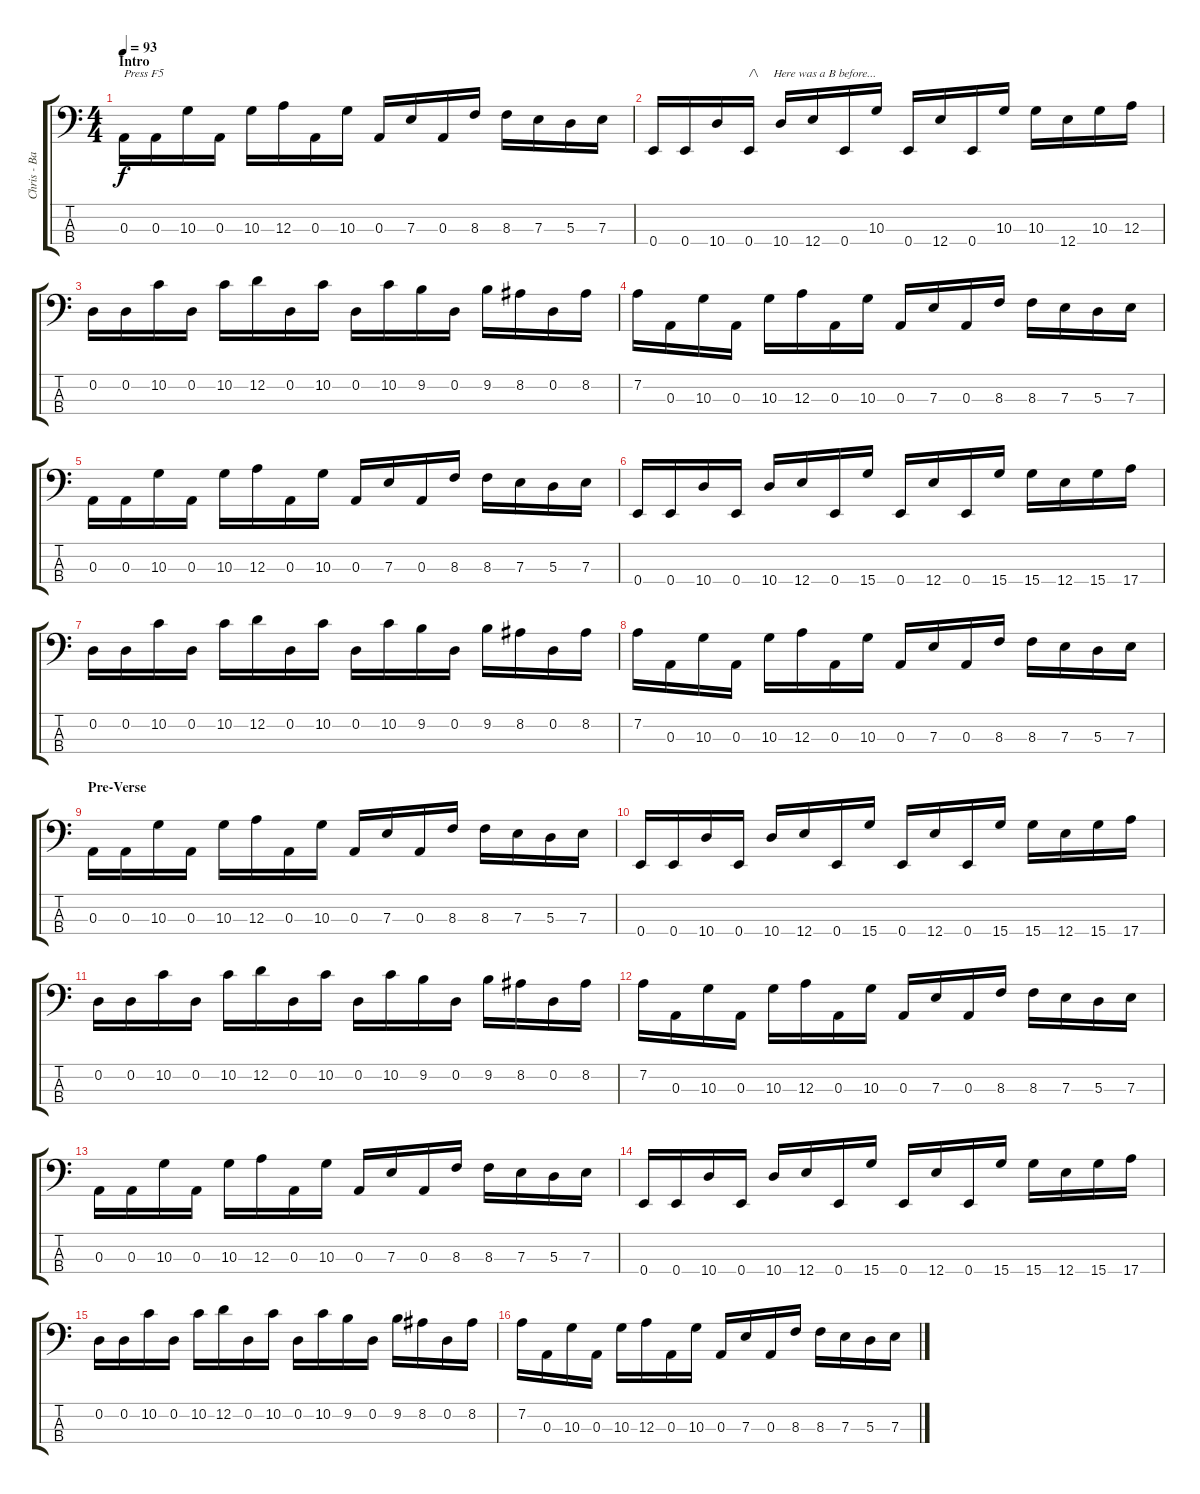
\track ("Chris - Bass" "Chris - Ba") {instrument fretlessbass}
\staff {score tabs}
\tuning (G2 D2 A1 E1) {hide}
\ts (4 4)
\section ("" "Intro")
\tempo 93
\clef f4
\ks c
0.3.16{txt "Press F5" dy f instrument fretlessbass} 0.3.16 10.3.16 0.3.16 10.3.16 12.3.16 0.3.16 10.3.16 0.3.16 7.3.16 0.3.16 8.3.16 8.3.16 7.3.16 5.3.16 7.3.16 |
0.4.16 0.4.16 10.4.16 0.4.16{txt "/\\     Here was a B before..."} 10.4.16 12.4.16 0.4.16 10.3.16 0.4.16 12.4.16 0.4.16 10.3.16 10.3.16 12.4.16 10.3.16 12.3.16 |
0.2.16 0.2.16 10.2.16 0.2.16 10.2.16 12.2.16 0.2.16 10.2.16 0.2.16 10.2.16 9.2.16 0.2.16 9.2.16 8.2.16 0.2.16 8.2.16 |
7.2.16 0.3.16 10.3.16 0.3.16 10.3.16 12.3.16 0.3.16 10.3.16 0.3.16 7.3.16 0.3.16 8.3.16 8.3.16 7.3.16 5.3.16 7.3.16 |
0.3.16 0.3.16 10.3.16 0.3.16 10.3.16 12.3.16 0.3.16 10.3.16 0.3.16 7.3.16 0.3.16 8.3.16 8.3.16 7.3.16 5.3.16 7.3.16 |
0.4.16 0.4.16 10.4.16 0.4.16 10.4.16 12.4.16 0.4.16 15.4.16 0.4.16 12.4.16 0.4.16 15.4.16 15.4.16 12.4.16 15.4.16 17.4.16 |
0.2.16 0.2.16 10.2.16 0.2.16 10.2.16 12.2.16 0.2.16 10.2.16 0.2.16 10.2.16 9.2.16 0.2.16 9.2.16 8.2.16 0.2.16 8.2.16 |
7.2.16 0.3.16 10.3.16 0.3.16 10.3.16 12.3.16 0.3.16 10.3.16 0.3.16 7.3.16 0.3.16 8.3.16 8.3.16 7.3.16 5.3.16 7.3.16 |
\section ("" "Pre-Verse")
0.3.16 0.3.16 10.3.16 0.3.16 10.3.16 12.3.16 0.3.16 10.3.16 0.3.16 7.3.16 0.3.16 8.3.16 8.3.16 7.3.16 5.3.16 7.3.16 |
0.4.16 0.4.16 10.4.16 0.4.16 10.4.16 12.4.16 0.4.16 15.4.16 0.4.16 12.4.16 0.4.16 15.4.16 15.4.16 12.4.16 15.4.16 17.4.16 |
0.2.16 0.2.16 10.2.16 0.2.16 10.2.16 12.2.16 0.2.16 10.2.16 0.2.16 10.2.16 9.2.16 0.2.16 9.2.16 8.2.16 0.2.16 8.2.16 |
7.2.16 0.3.16 10.3.16 0.3.16 10.3.16 12.3.16 0.3.16 10.3.16 0.3.16 7.3.16 0.3.16 8.3.16 8.3.16 7.3.16 5.3.16 7.3.16 |
0.3.16 0.3.16 10.3.16 0.3.16 10.3.16 12.3.16 0.3.16 10.3.16 0.3.16 7.3.16 0.3.16 8.3.16 8.3.16 7.3.16 5.3.16 7.3.16 |
0.4.16 0.4.16 10.4.16 0.4.16 10.4.16 12.4.16 0.4.16 15.4.16 0.4.16 12.4.16 0.4.16 15.4.16 15.4.16 12.4.16 15.4.16 17.4.16 |
0.2.16 0.2.16 10.2.16 0.2.16 10.2.16 12.2.16 0.2.16 10.2.16 0.2.16 10.2.16 9.2.16 0.2.16 9.2.16 8.2.16 0.2.16 8.2.16 |
7.2.16 0.3.16 10.3.16 0.3.16 10.3.16 12.3.16 0.3.16 10.3.16 0.3.16 7.3.16 0.3.16 8.3.16 8.3.16 7.3.16 5.3.16 7.3.16
